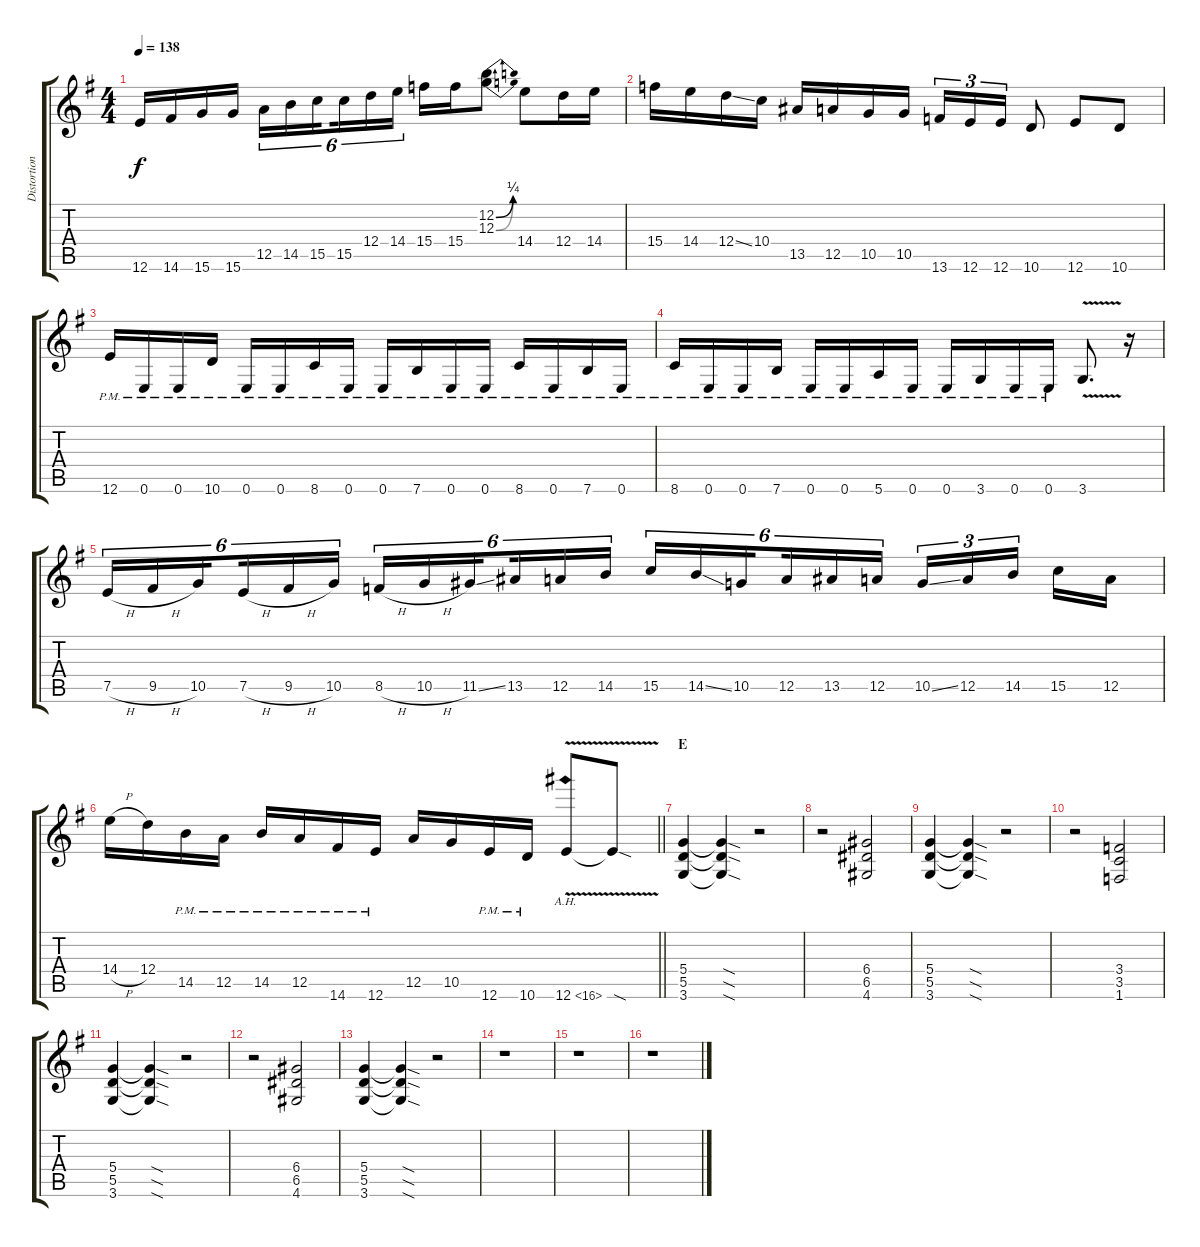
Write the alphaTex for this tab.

\track ("Distortion 3" "Distortion") {instrument distortionguitar}
\staff {score tabs}
\tuning (E4 B3 G3 D3 A2 E2) {hide}
\ts (4 4)
\tempo 138
\clef g2
\ks g
12.6.16{dy f} 14.6.16 15.6.16 15.6.16 12.5.16{tu (6 4)} 14.5.16{tu (6 4)} 15.5.16{tu (6 4) beam splitsecondary} 15.5.16{tu (6 4)} 12.4.16{tu (6 4)} 14.4.16{tu (6 4)} 15.4.16 15.4.16 (12.2{be (bend 0 0 60 1)} 12.3{be (bend 0 0 60 1)}).8 14.4.8 12.4.16 14.4.16 |
15.4.16 14.4.16 12.4{ss}.16 10.4.16 13.5.16 12.5.16 10.5.16 10.5.16 13.6.16{tu (3 2)} 12.6.16{tu (3 2)} 12.6.16{tu (3 2)} 10.6.8 12.6.8 10.6.8 |
12.6{pm}.16 0.6{pm}.16 0.6{pm}.16 10.6{pm}.16 0.6{pm}.16 0.6{pm}.16 8.6{pm}.16 0.6{pm}.16 0.6{pm}.16 7.6{pm}.16 0.6{pm}.16 0.6{pm}.16 8.6{pm}.16 0.6{pm}.16 7.6{pm}.16 0.6{pm}.16 |
8.6{pm}.16 0.6{pm}.16 0.6{pm}.16 7.6{pm}.16 0.6{pm}.16 0.6{pm}.16 5.6{pm}.16 0.6{pm}.16 0.6{pm}.16 3.6{pm}.16 0.6{pm}.16 0.6{pm}.16 3.6{v}.8{d} r.16 |
7.5{h}.16{tu (6 4)} 9.5{h}.16{tu (6 4)} 10.5.16{tu (6 4) beam splitsecondary} 7.5{h}.16{tu (6 4)} 9.5{h}.16{tu (6 4)} 10.5.16{tu (6 4)} 8.5{h}.16{tu (6 4)} 10.5{h}.16{tu (6 4)} 11.5{ss}.16{tu (6 4) beam splitsecondary} 13.5.16{tu (6 4)} 12.5.16{tu (6 4)} 14.5.16{tu (6 4)} 15.5.16{tu (6 4)} 14.5{ss}.16{tu (6 4)} 10.5.16{tu (6 4) beam splitsecondary} 12.5.16{tu (6 4)} 13.5.16{tu (6 4)} 12.5.16{tu (6 4)} 10.5{ss}.16{tu (3 2)} 12.5.16{tu (3 2)} 14.5.16{tu (3 2) beam splitsecondary} 15.5.16 12.5.16 |
\barLineRight lightlight
14.4{h}.16 12.4.16 14.5{pm}.16 12.5{pm}.16 14.5{pm}.16 12.5{pm}.16 14.6{pm}.16 12.6{pm}.16 12.5.16 10.5.16 12.6{pm}.16 10.6{pm}.16 12.6{ah 4 v}.8 12.6{sod t}.8 |
\section ("" "E")
(5.4 5.5 3.6).4 (5.4{sod t} 5.5{sod t} 3.6{sod t}).4 r.2 |
r.2 (6.4 6.5 4.6).2 |
(5.4 5.5 3.6).4 (5.4{sod t} 5.5{sod t} 3.6{sod t}).4 r.2 |
r.2 (3.4 3.5 1.6).2 |
(5.4 5.5 3.6).4 (5.4{sod t} 5.5{sod t} 3.6{sod t}).4 r.2 |
r.2 (6.4 6.5 4.6).2 |
(5.4 5.5 3.6).4 (5.4{sod t} 5.5{sod t} 3.6{sod t}).4 r.2 |
r.1 |
r.1 |
r.1
